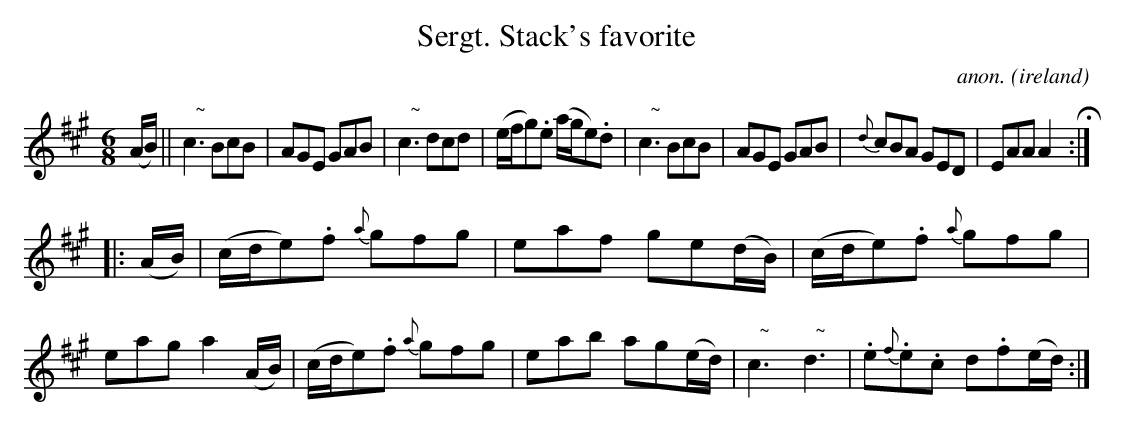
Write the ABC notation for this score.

X:1
T:Sergt. Stack's favorite
O:ireland
C:anon.
m:Nn3 = n o/n/ (3m/n/-n/
M:6/8
L:1/8
K:A
(A/B/)W||"   ~"Nc3 BcB|AGE GAB|"   ~"Nc3 dcd|(e/f/g).e (a/g/e).d|"   ~"Nc3 BcB|AGE GAB|{d}cBA GED|EAA A2 H:|
|:(A/B/)|(c/d/e).f {a}gfg|eaf ge(d/B/)|(c/d/e).f {a}gfg|eag a2(A/B/)|(c/d/e).f {a}gfg|eab ag(e/d/)|"   ~"Nc3 "   ~"Nd3|.e{f}.e.c d.f(e/d/)W:|
